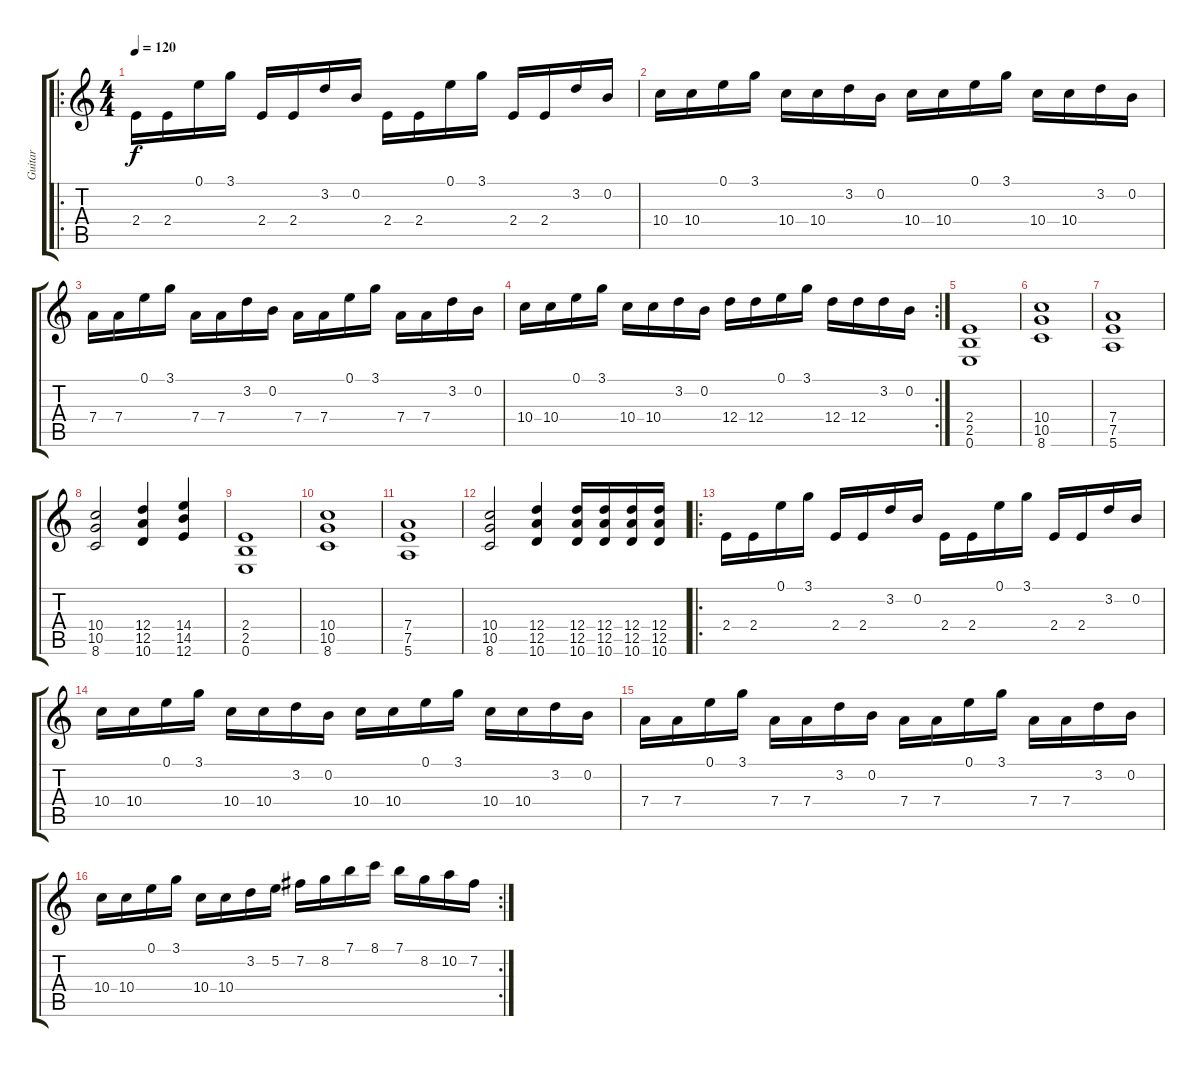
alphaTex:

\track ("Guitar" "Guitar") {instrument distortionguitar}
\staff {score tabs}
\tuning (E4 B3 G3 D3 A2 E2) {hide}
\ro
\ts (4 4)
\tempo 120
\clef g2
\ks c
2.4.16{dy f instrument distortionguitar} 2.4.16 0.1.16 3.1.16 2.4.16 2.4.16 3.2.16 0.2.16 2.4.16 2.4.16 0.1.16 3.1.16 2.4.16 2.4.16 3.2.16 0.2.16 |
10.4.16 10.4.16 0.1.16 3.1.16 10.4.16 10.4.16 3.2.16 0.2.16 10.4.16 10.4.16 0.1.16 3.1.16 10.4.16 10.4.16 3.2.16 0.2.16 |
7.4.16 7.4.16 0.1.16 3.1.16 7.4.16 7.4.16 3.2.16 0.2.16 7.4.16 7.4.16 0.1.16 3.1.16 7.4.16 7.4.16 3.2.16 0.2.16 |
\rc 2
10.4.16 10.4.16 0.1.16 3.1.16 10.4.16 10.4.16 3.2.16 0.2.16 12.4.16 12.4.16 0.1.16 3.1.16 12.4.16 12.4.16 3.2.16 0.2.16 |
(2.4 2.5 0.6).1 |
(10.4 10.5 8.6).1 |
(7.4 7.5 5.6).1 |
(10.4 10.5 8.6).2 (12.4 12.5 10.6).4 (14.4 14.5 12.6).4 |
(2.4 2.5 0.6).1 |
(10.4 10.5 8.6).1 |
(7.4 7.5 5.6).1 |
(10.4 10.5 8.6).2 (12.4 12.5 10.6).4 (12.4 12.5 10.6).16 (12.4 12.5 10.6).16 (12.4 12.5 10.6).16 (12.4 12.5 10.6).16 |
\ro
2.4.16 2.4.16 0.1.16 3.1.16 2.4.16 2.4.16 3.2.16 0.2.16 2.4.16 2.4.16 0.1.16 3.1.16 2.4.16 2.4.16 3.2.16 0.2.16 |
10.4.16 10.4.16 0.1.16 3.1.16 10.4.16 10.4.16 3.2.16 0.2.16 10.4.16 10.4.16 0.1.16 3.1.16 10.4.16 10.4.16 3.2.16 0.2.16 |
7.4.16 7.4.16 0.1.16 3.1.16 7.4.16 7.4.16 3.2.16 0.2.16 7.4.16 7.4.16 0.1.16 3.1.16 7.4.16 7.4.16 3.2.16 0.2.16 |
\rc 2
10.4.16 10.4.16 0.1.16 3.1.16 10.4.16 10.4.16 3.2.16 5.2.16 7.2.16 8.2.16 7.1.16 8.1.16 7.1.16 8.2.16 10.2.16 7.2.16
